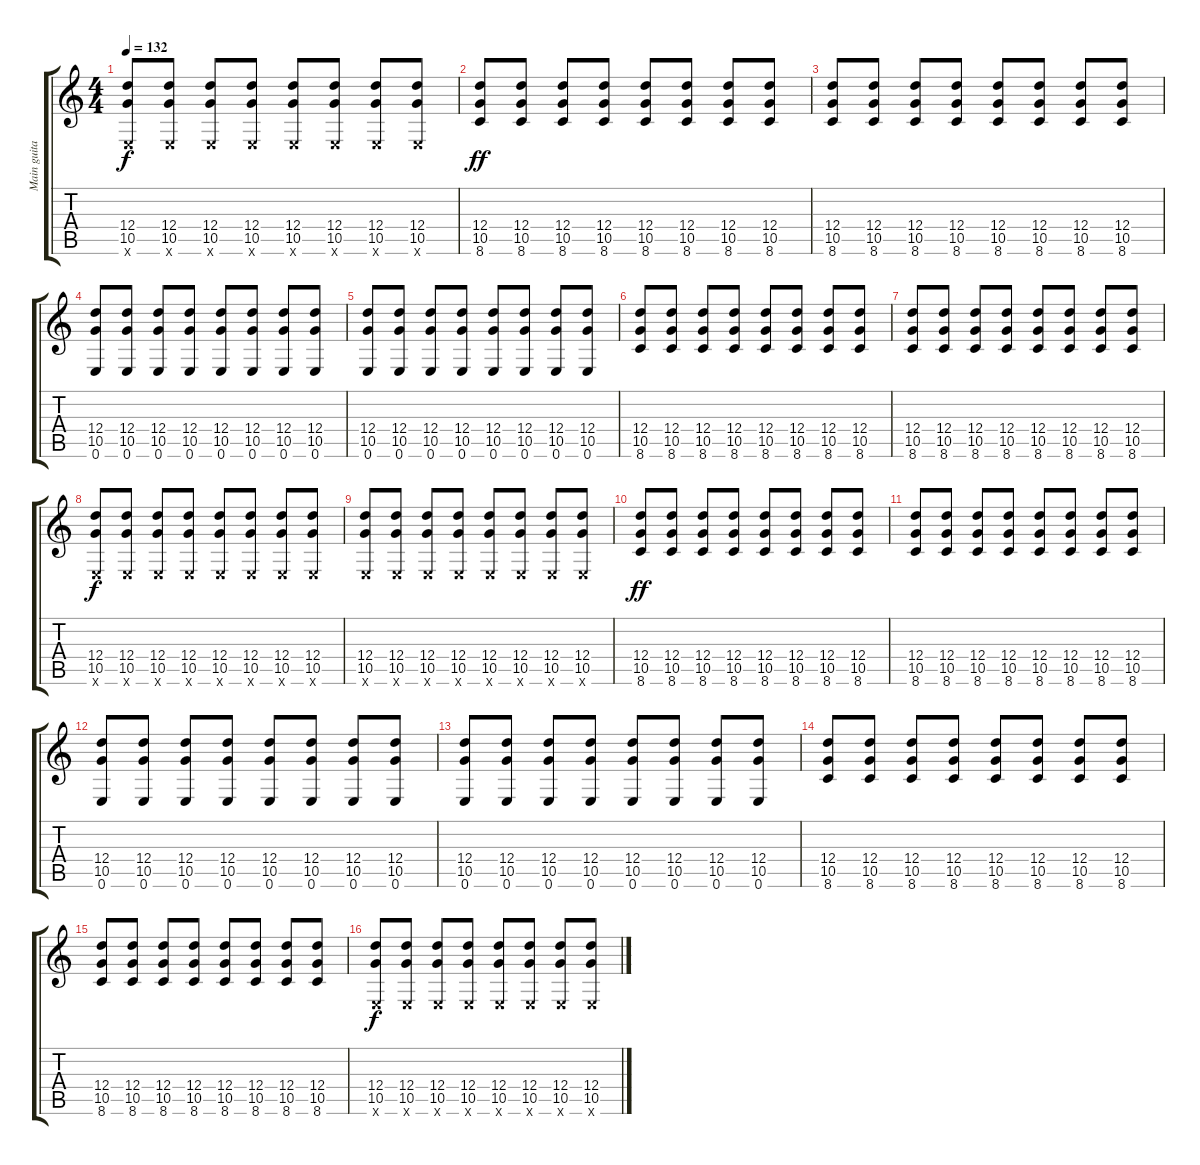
\track ("Main guitar" "Main guita") {instrument overdrivenguitar}
\staff {score tabs}
\tuning (E4 B3 G3 D3 A2 E2) {hide}
\ts (4 4)
\tempo 132
\clef g2
\ks c
(12.4 10.5 0.6{x}).8{dy f} (12.4 10.5 0.6{x}).8 (12.4 10.5 0.6{x}).8 (12.4 10.5 0.6{x}).8 (12.4 10.5 0.6{x}).8 (12.4 10.5 0.6{x}).8 (12.4 10.5 0.6{x}).8 (12.4 10.5 0.6{x}).8 |
(12.4 10.5 8.6).8{dy ff} (12.4 10.5 8.6).8 (12.4 10.5 8.6).8 (12.4 10.5 8.6).8 (12.4 10.5 8.6).8 (12.4 10.5 8.6).8 (12.4 10.5 8.6).8 (12.4 10.5 8.6).8 |
(12.4 10.5 8.6).8 (12.4 10.5 8.6).8 (12.4 10.5 8.6).8 (12.4 10.5 8.6).8 (12.4 10.5 8.6).8 (12.4 10.5 8.6).8 (12.4 10.5 8.6).8 (12.4 10.5 8.6).8 |
(12.4 10.5 0.6).8 (12.4 10.5 0.6).8 (12.4 10.5 0.6).8 (12.4 10.5 0.6).8 (12.4 10.5 0.6).8 (12.4 10.5 0.6).8 (12.4 10.5 0.6).8 (12.4 10.5 0.6).8 |
(12.4 10.5 0.6).8 (12.4 10.5 0.6).8 (12.4 10.5 0.6).8 (12.4 10.5 0.6).8 (12.4 10.5 0.6).8 (12.4 10.5 0.6).8 (12.4 10.5 0.6).8 (12.4 10.5 0.6).8 |
(12.4 10.5 8.6).8 (12.4 10.5 8.6).8 (12.4 10.5 8.6).8 (12.4 10.5 8.6).8 (12.4 10.5 8.6).8 (12.4 10.5 8.6).8 (12.4 10.5 8.6).8 (12.4 10.5 8.6).8 |
(12.4 10.5 8.6).8 (12.4 10.5 8.6).8 (12.4 10.5 8.6).8 (12.4 10.5 8.6).8 (12.4 10.5 8.6).8 (12.4 10.5 8.6).8 (12.4 10.5 8.6).8 (12.4 10.5 8.6).8 |
(12.4 10.5 0.6{x}).8{dy f volume 13 balance 8 instrument electricguitarjazz} (12.4 10.5 0.6{x}).8 (12.4 10.5 0.6{x}).8 (12.4 10.5 0.6{x}).8 (12.4 10.5 0.6{x}).8 (12.4 10.5 0.6{x}).8 (12.4 10.5 0.6{x}).8 (12.4 10.5 0.6{x}).8 |
(12.4 10.5 0.6{x}).8 (12.4 10.5 0.6{x}).8 (12.4 10.5 0.6{x}).8 (12.4 10.5 0.6{x}).8 (12.4 10.5 0.6{x}).8 (12.4 10.5 0.6{x}).8 (12.4 10.5 0.6{x}).8 (12.4 10.5 0.6{x}).8 |
(12.4 10.5 8.6).8{dy ff} (12.4 10.5 8.6).8 (12.4 10.5 8.6).8 (12.4 10.5 8.6).8 (12.4 10.5 8.6).8 (12.4 10.5 8.6).8 (12.4 10.5 8.6).8 (12.4 10.5 8.6).8 |
(12.4 10.5 8.6).8 (12.4 10.5 8.6).8 (12.4 10.5 8.6).8 (12.4 10.5 8.6).8 (12.4 10.5 8.6).8 (12.4 10.5 8.6).8 (12.4 10.5 8.6).8 (12.4 10.5 8.6).8 |
(12.4 10.5 0.6).8 (12.4 10.5 0.6).8 (12.4 10.5 0.6).8 (12.4 10.5 0.6).8 (12.4 10.5 0.6).8 (12.4 10.5 0.6).8 (12.4 10.5 0.6).8 (12.4 10.5 0.6).8 |
(12.4 10.5 0.6).8 (12.4 10.5 0.6).8 (12.4 10.5 0.6).8 (12.4 10.5 0.6).8 (12.4 10.5 0.6).8 (12.4 10.5 0.6).8 (12.4 10.5 0.6).8 (12.4 10.5 0.6).8 |
(12.4 10.5 8.6).8 (12.4 10.5 8.6).8 (12.4 10.5 8.6).8 (12.4 10.5 8.6).8 (12.4 10.5 8.6).8 (12.4 10.5 8.6).8 (12.4 10.5 8.6).8 (12.4 10.5 8.6).8 |
(12.4 10.5 8.6).8 (12.4 10.5 8.6).8 (12.4 10.5 8.6).8 (12.4 10.5 8.6).8 (12.4 10.5 8.6).8 (12.4 10.5 8.6).8 (12.4 10.5 8.6).8 (12.4 10.5 8.6).8 |
(12.4 10.5 0.6{x}).8{dy f volume 13 balance 8 instrument electricguitarjazz} (12.4 10.5 0.6{x}).8 (12.4 10.5 0.6{x}).8 (12.4 10.5 0.6{x}).8 (12.4 10.5 0.6{x}).8 (12.4 10.5 0.6{x}).8 (12.4 10.5 0.6{x}).8 (12.4 10.5 0.6{x}).8
